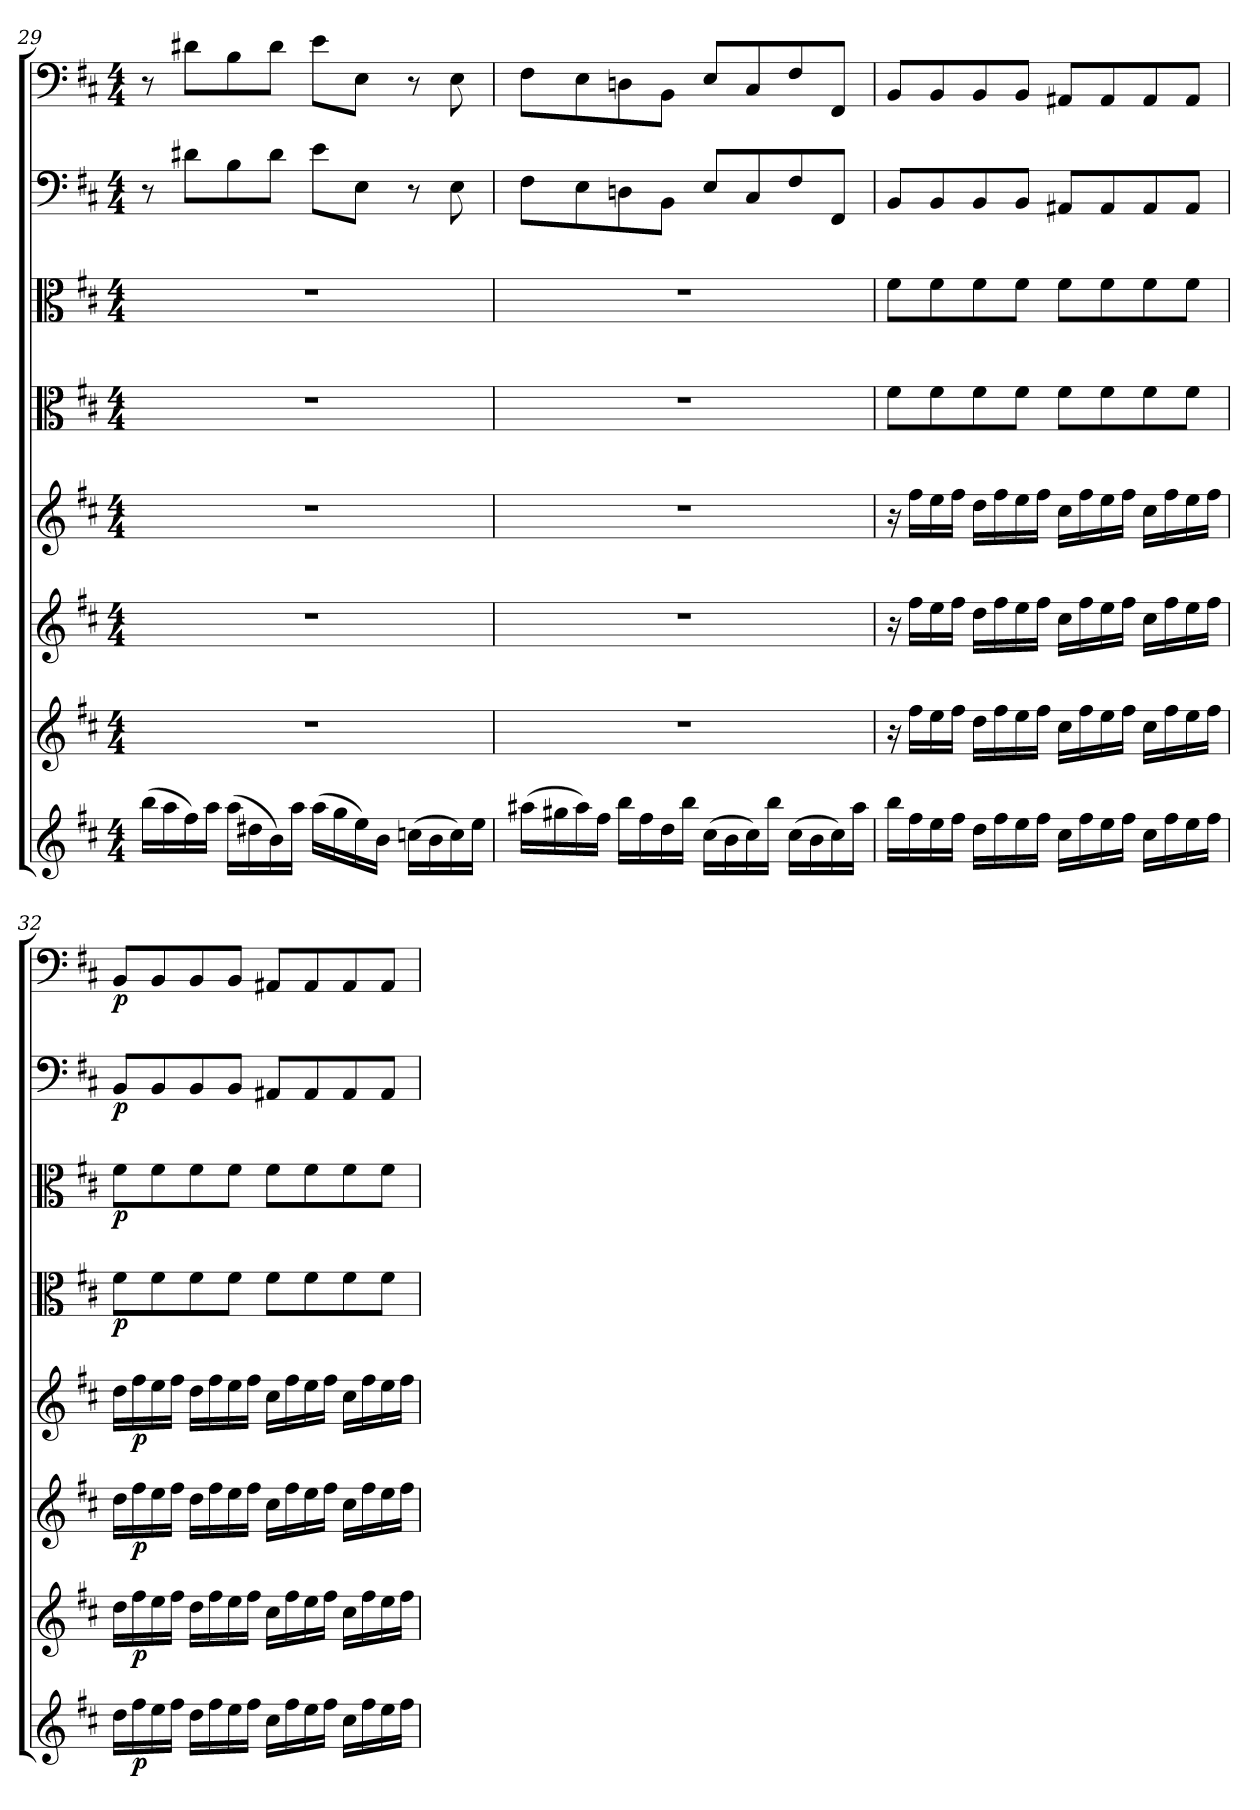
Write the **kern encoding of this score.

**kern	**dynam	**kern	**dynam	**kern	**dynam	**kern	**dynam	**kern	**dynam	**kern	**dynam	**kern	**dynam	**kern	**dynam
*part8	*part8	*part7	*part7	*part6	*part6	*part5	*part5	*part4	*part4	*part3	*part3	*part2	*part2	*part1	*part1
*staff8	*staff8	*staff7	*staff7	*staff6	*staff6	*staff5	*staff5	*staff4	*staff4	*staff3	*staff3	*staff2	*staff2	*staff1	*staff1
*clefG2	*	*clefG2	*	*clefG2	*	*clefG2	*	*clefC3	*	*clefC3	*	*clefF4	*	*clefF4	*
*k[f#c#]	*	*k[f#c#]	*	*k[f#c#]	*	*k[f#c#]	*	*k[f#c#]	*	*k[f#c#]	*	*k[f#c#]	*	*k[f#c#]	*
*D:	*	*D:	*	*D:	*	*D:	*	*D:	*	*D:	*	*D:	*	*D:	*
*M4/4	*	*M4/4	*	*M4/4	*	*M4/4	*	*M4/4	*	*M4/4	*	*M4/4	*	*M4/4	*
=29	=29	=29	=29	=29	=29	=29	=29	=29	=29	=29	=29	=29	=29	=29	=29
(16bb\LL	.	1r	.	1r	.	1r	.	1r	.	1r	.	8r	.	8r	.
16aa\	.	.	.	.	.	.	.	.	.	.	.	.	.	.	.
16ff#\)	.	.	.	.	.	.	.	.	.	.	.	8d#X\L	.	8d#X\L	.
16aa\JJ	.	.	.	.	.	.	.	.	.	.	.	.	.	.	.
(16aa\LL	.	.	.	.	.	.	.	.	.	.	.	8B\	.	8B\	.
16dd#X\	.	.	.	.	.	.	.	.	.	.	.	.	.	.	.
16b\)	.	.	.	.	.	.	.	.	.	.	.	8d#\J	.	8d#\J	.
16aa\JJ	.	.	.	.	.	.	.	.	.	.	.	.	.	.	.
(16aa\LL	.	.	.	.	.	.	.	.	.	.	.	8e\L	.	8e\L	.
16gg\	.	.	.	.	.	.	.	.	.	.	.	.	.	.	.
16ee\)	.	.	.	.	.	.	.	.	.	.	.	8E\J	.	8E\J	.
16b\JJ	.	.	.	.	.	.	.	.	.	.	.	.	.	.	.
(16ccn\LL	.	.	.	.	.	.	.	.	.	.	.	8r	.	8r	.
16b\	.	.	.	.	.	.	.	.	.	.	.	.	.	.	.
16cc\)	.	.	.	.	.	.	.	.	.	.	.	8E\	.	8E\	.
16ee\JJ	.	.	.	.	.	.	.	.	.	.	.	.	.	.	.
=30	=30	=30	=30	=30	=30	=30	=30	=30	=30	=30	=30	=30	=30	=30	=30
(16aa#X\LL	.	1r	.	1r	.	1r	.	1r	.	1r	.	8F#\L	.	8F#\L	.
16gg#X\	.	.	.	.	.	.	.	.	.	.	.	.	.	.	.
16aa#\)	.	.	.	.	.	.	.	.	.	.	.	8E\	.	8E\	.
16ff#\JJ	.	.	.	.	.	.	.	.	.	.	.	.	.	.	.
16bb\LL	.	.	.	.	.	.	.	.	.	.	.	8Dn\	.	8Dn\	.
16ff#\	.	.	.	.	.	.	.	.	.	.	.	.	.	.	.
16dd\	.	.	.	.	.	.	.	.	.	.	.	8BB\J	.	8BB\J	.
16bb\JJ	.	.	.	.	.	.	.	.	.	.	.	.	.	.	.
(16cc#\LL	.	.	.	.	.	.	.	.	.	.	.	8E/L	.	8E/L	.
16b\	.	.	.	.	.	.	.	.	.	.	.	.	.	.	.
16cc#\)	.	.	.	.	.	.	.	.	.	.	.	8C#/	.	8C#/	.
16bb\JJ	.	.	.	.	.	.	.	.	.	.	.	.	.	.	.
(16cc#\LL	.	.	.	.	.	.	.	.	.	.	.	8F#/	.	8F#/	.
16b\	.	.	.	.	.	.	.	.	.	.	.	.	.	.	.
16cc#\)	.	.	.	.	.	.	.	.	.	.	.	8FF#/J	.	8FF#/J	.
16aa#\JJ	.	.	.	.	.	.	.	.	.	.	.	.	.	.	.
=31	=31	=31	=31	=31	=31	=31	=31	=31	=31	=31	=31	=31	=31	=31	=31
16bb\LL	.	16r	.	16r	.	16r	.	8f#\L	.	8f#\L	.	8BB/L	.	8BB/L	.
16ff#\	.	16ff#\LL	.	16ff#\LL	.	16ff#\LL	.	.	.	.	.	.	.	.	.
16ee\	.	16ee\	.	16ee\	.	16ee\	.	8f#\	.	8f#\	.	8BB/	.	8BB/	.
16ff#\JJ	.	16ff#\JJ	.	16ff#\JJ	.	16ff#\JJ	.	.	.	.	.	.	.	.	.
16dd\LL	.	16dd\LL	.	16dd\LL	.	16dd\LL	.	8f#\	.	8f#\	.	8BB/	.	8BB/	.
16ff#\	.	16ff#\	.	16ff#\	.	16ff#\	.	.	.	.	.	.	.	.	.
16ee\	.	16ee\	.	16ee\	.	16ee\	.	8f#\J	.	8f#\J	.	8BB/J	.	8BB/J	.
16ff#\JJ	.	16ff#\JJ	.	16ff#\JJ	.	16ff#\JJ	.	.	.	.	.	.	.	.	.
16cc#\LL	.	16cc#\LL	.	16cc#\LL	.	16cc#\LL	.	8f#\L	.	8f#\L	.	8AA#X/L	.	8AA#X/L	.
16ff#\	.	16ff#\	.	16ff#\	.	16ff#\	.	.	.	.	.	.	.	.	.
16ee\	.	16ee\	.	16ee\	.	16ee\	.	8f#\	.	8f#\	.	8AA#/	.	8AA#/	.
16ff#\JJ	.	16ff#\JJ	.	16ff#\JJ	.	16ff#\JJ	.	.	.	.	.	.	.	.	.
16cc#\LL	.	16cc#\LL	.	16cc#\LL	.	16cc#\LL	.	8f#\	.	8f#\	.	8AA#/	.	8AA#/	.
16ff#\	.	16ff#\	.	16ff#\	.	16ff#\	.	.	.	.	.	.	.	.	.
16ee\	.	16ee\	.	16ee\	.	16ee\	.	8f#\J	.	8f#\J	.	8AA#/J	.	8AA#/J	.
16ff#\JJ	.	16ff#\JJ	.	16ff#\JJ	.	16ff#\JJ	.	.	.	.	.	.	.	.	.
=32	=32	=32	=32	=32	=32	=32	=32	=32	=32	=32	=32	=32	=32	=32	=32
16dd\LL	.	16dd\LL	.	16dd\LL	.	16dd\LL	.	8f#\L	p	8f#\L	p	8BB/L	p	8BB/L	p
16ff#\	p	16ff#\	p	16ff#\	p	16ff#\	p	.	.	.	.	.	.	.	.
16ee\	.	16ee\	.	16ee\	.	16ee\	.	8f#\	.	8f#\	.	8BB/	.	8BB/	.
16ff#\JJ	.	16ff#\JJ	.	16ff#\JJ	.	16ff#\JJ	.	.	.	.	.	.	.	.	.
16dd\LL	.	16dd\LL	.	16dd\LL	.	16dd\LL	.	8f#\	.	8f#\	.	8BB/	.	8BB/	.
16ff#\	.	16ff#\	.	16ff#\	.	16ff#\	.	.	.	.	.	.	.	.	.
16ee\	.	16ee\	.	16ee\	.	16ee\	.	8f#\J	.	8f#\J	.	8BB/J	.	8BB/J	.
16ff#\JJ	.	16ff#\JJ	.	16ff#\JJ	.	16ff#\JJ	.	.	.	.	.	.	.	.	.
16cc#\LL	.	16cc#\LL	.	16cc#\LL	.	16cc#\LL	.	8f#\L	.	8f#\L	.	8AA#X/L	.	8AA#X/L	.
16ff#\	.	16ff#\	.	16ff#\	.	16ff#\	.	.	.	.	.	.	.	.	.
16ee\	.	16ee\	.	16ee\	.	16ee\	.	8f#\	.	8f#\	.	8AA#/	.	8AA#/	.
16ff#\JJ	.	16ff#\JJ	.	16ff#\JJ	.	16ff#\JJ	.	.	.	.	.	.	.	.	.
16cc#\LL	.	16cc#\LL	.	16cc#\LL	.	16cc#\LL	.	8f#\	.	8f#\	.	8AA#/	.	8AA#/	.
16ff#\	.	16ff#\	.	16ff#\	.	16ff#\	.	.	.	.	.	.	.	.	.
16ee\	.	16ee\	.	16ee\	.	16ee\	.	8f#\J	.	8f#\J	.	8AA#/J	.	8AA#/J	.
16ff#\JJ	.	16ff#\JJ	.	16ff#\JJ	.	16ff#\JJ	.	.	.	.	.	.	.	.	.
=	=	=	=	=	=	=	=	=	=	=	=	=	=	=	=
*-	*-	*-	*-	*-	*-	*-	*-	*-	*-	*-	*-	*-	*-	*-	*-
